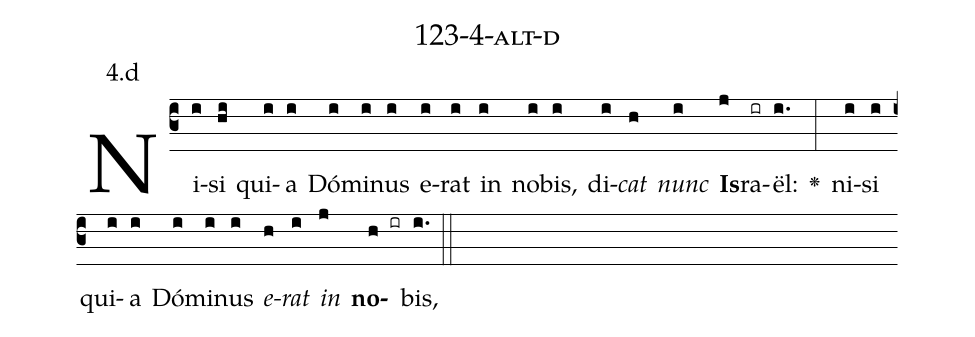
name: 123-4-alt-d;
annotation: 4.d;
%%
(c3)Ni(i)si(hi) qui(i)a(i) Dó(i)mi(i)nus(i) e(i)rat(i) in(i) no(i)bis,(i) di(i)<i>cat</i>(h) <i>nunc</i>(i) <b>Is</b>(j)ra(ir)ël:(i.) <v>\greheightstar</v>(:) ni(i)si(i) qui(i)a(i) Dó(i)mi(i)nus(i) <i>e</i>(h)<i>rat</i>(i) <i>in</i>(j) <b>no</b>(h ir)bis,(i.) (::)


%E(i) u(h) o(i) u(j) a(h) e.(i.) (::)
